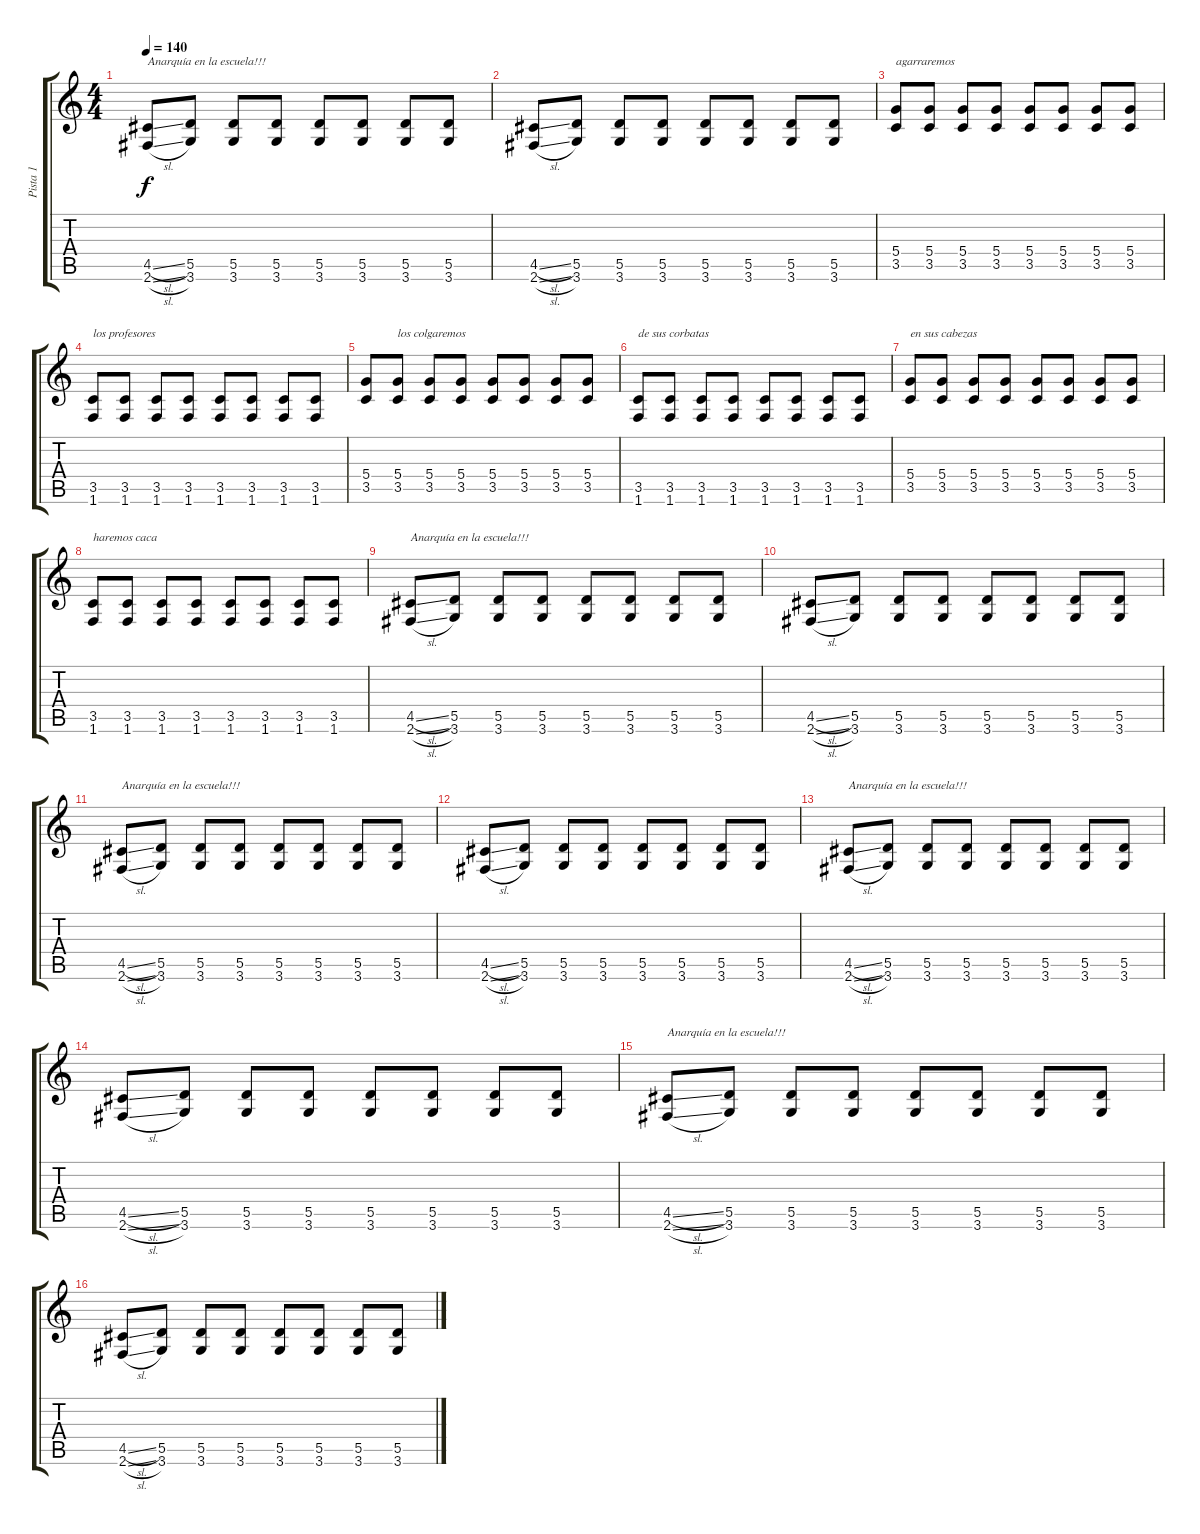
\track ("Pista 1" "Pista 1") {instrument overdrivenguitar}
\staff {score tabs}
\tuning (E4 B3 G3 D3 A2 E2) {hide}
\ts (4 4)
\tempo 140
\clef g2
\ks c
(4.5{sl} 2.6{sl}).8{txt "Anarquía en la escuela!!!" dy f} (5.5 3.6).8 (5.5 3.6).8 (5.5 3.6).8 (5.5 3.6).8 (5.5 3.6).8 (5.5 3.6).8 (5.5 3.6).8 |
(4.5{sl} 2.6{sl}).8 (5.5 3.6).8 (5.5 3.6).8 (5.5 3.6).8 (5.5 3.6).8 (5.5 3.6).8 (5.5 3.6).8 (5.5 3.6).8 |
(5.4 3.5).8{txt "agarraremos"} (5.4 3.5).8 (5.4 3.5).8 (5.4 3.5).8 (5.4 3.5).8 (5.4 3.5).8 (5.4 3.5).8 (5.4 3.5).8 |
(3.5 1.6).8{txt "los profesores"} (3.5 1.6).8 (3.5 1.6).8 (3.5 1.6).8 (3.5 1.6).8 (3.5 1.6).8 (3.5 1.6).8 (3.5 1.6).8 |
(5.4 3.5).8 (5.4 3.5).8{txt "los colgaremos"} (5.4 3.5).8 (5.4 3.5).8 (5.4 3.5).8 (5.4 3.5).8 (5.4 3.5).8 (5.4 3.5).8 |
(3.5 1.6).8{txt "de sus corbatas"} (3.5 1.6).8 (3.5 1.6).8 (3.5 1.6).8 (3.5 1.6).8 (3.5 1.6).8 (3.5 1.6).8 (3.5 1.6).8 |
(5.4 3.5).8{txt "en sus cabezas"} (5.4 3.5).8 (5.4 3.5).8 (5.4 3.5).8 (5.4 3.5).8 (5.4 3.5).8 (5.4 3.5).8 (5.4 3.5).8 |
(3.5 1.6).8{txt "haremos caca"} (3.5 1.6).8 (3.5 1.6).8 (3.5 1.6).8 (3.5 1.6).8 (3.5 1.6).8 (3.5 1.6).8 (3.5 1.6).8 |
(4.5{sl} 2.6{sl}).8{txt "Anarquía en la escuela!!!"} (5.5 3.6).8 (5.5 3.6).8 (5.5 3.6).8 (5.5 3.6).8 (5.5 3.6).8 (5.5 3.6).8 (5.5 3.6).8 |
(4.5{sl} 2.6{sl}).8 (5.5 3.6).8 (5.5 3.6).8 (5.5 3.6).8 (5.5 3.6).8 (5.5 3.6).8 (5.5 3.6).8 (5.5 3.6).8 |
(4.5{sl} 2.6{sl}).8{txt "Anarquía en la escuela!!!"} (5.5 3.6).8 (5.5 3.6).8 (5.5 3.6).8 (5.5 3.6).8 (5.5 3.6).8 (5.5 3.6).8 (5.5 3.6).8 |
(4.5{sl} 2.6{sl}).8 (5.5 3.6).8 (5.5 3.6).8 (5.5 3.6).8 (5.5 3.6).8 (5.5 3.6).8 (5.5 3.6).8 (5.5 3.6).8 |
(4.5{sl} 2.6{sl}).8{txt "Anarquía en la escuela!!!"} (5.5 3.6).8 (5.5 3.6).8 (5.5 3.6).8 (5.5 3.6).8 (5.5 3.6).8 (5.5 3.6).8 (5.5 3.6).8 |
(4.5{sl} 2.6{sl}).8 (5.5 3.6).8 (5.5 3.6).8 (5.5 3.6).8 (5.5 3.6).8 (5.5 3.6).8 (5.5 3.6).8 (5.5 3.6).8 |
(4.5{sl} 2.6{sl}).8{txt "Anarquía en la escuela!!!"} (5.5 3.6).8 (5.5 3.6).8 (5.5 3.6).8 (5.5 3.6).8 (5.5 3.6).8 (5.5 3.6).8 (5.5 3.6).8 |
(4.5{sl} 2.6{sl}).8 (5.5 3.6).8 (5.5 3.6).8 (5.5 3.6).8 (5.5 3.6).8 (5.5 3.6).8 (5.5 3.6).8 (5.5 3.6).8
